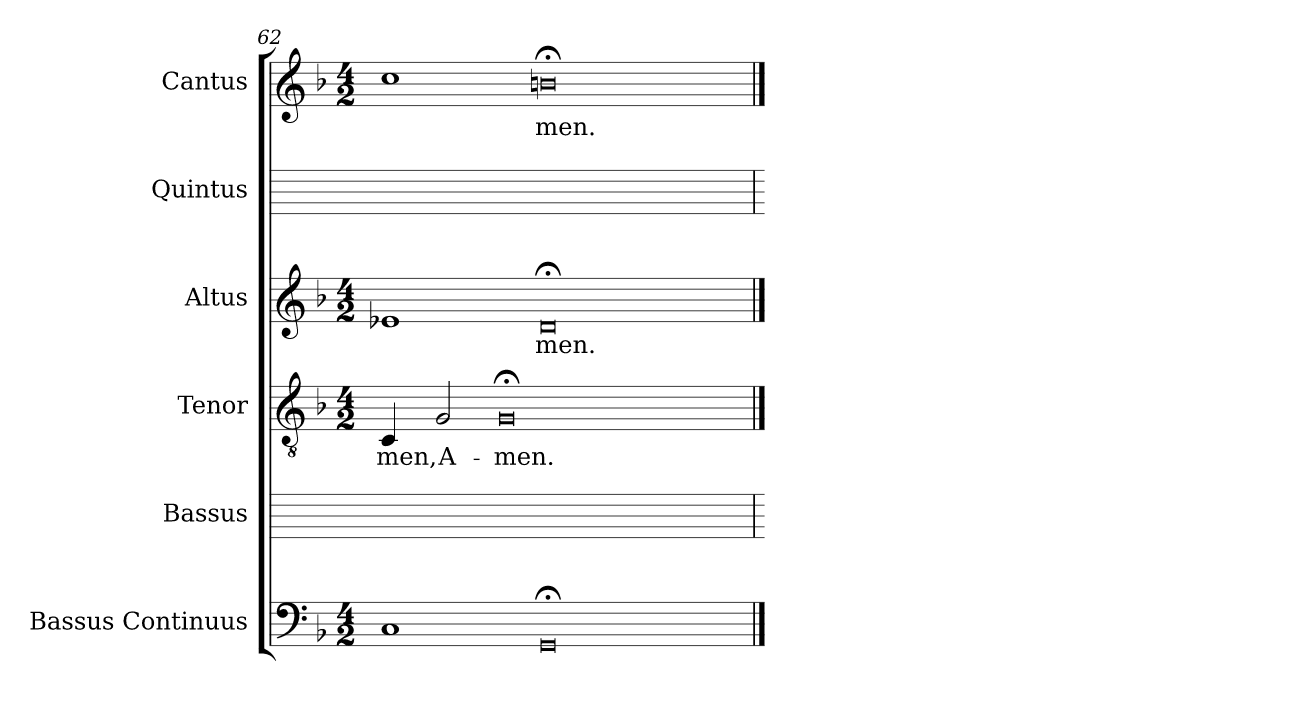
**kern	**kern	**kern	**text	**kern	**text	**kern	**kern	**text
*part6	*part5	*part4	*part4	*part3	*part3	*part2	*part1	*part1
*staff6	*staff5	*staff4	*staff4	*staff3	*staff3	*staff2	*staff1	*staff1
*I"Bassus Continuus	*I"Bassus	*I"Tenor	*	*I"Altus	*	*I"Quintus	*I"Cantus	*
*I'Bassus Continuus	*I'Bassus	*I'Tenor	*	*I'Altus	*	*I'Quintus	*I'Cantus	*
*clefF4	*	*clefGv2	*	*clefG2	*	*	*clefG2	*
*k[b-]	*	*k[b-]	*	*k[b-]	*	*	*k[b-]	*
*F:	*	*F:	*	*F:	*	*	*F:	*
*M4/2	*	*M4/2	*	*M4/2	*	*	*M4/2	*
=62	=62	=62	=62	=62	=62	=62	=62	=62
!	!	!	!LO:LY:b	!	!	!	!	!
1C	4ryy	4C	men,	1e-X	.	4ryy	1cc	.
!	!	!	!LO:LY:b	!	!	!	!	!
.	0ryy	2G	A-	.	.	0ryy	.	.
!	!	!	!LO:LY:b	!	!	!	!	!
.	.	0G;<	-men.	.	.	.	.	.
!	!	!	!	!	!LO:LY:b	!	!	!LO:LY:b
0GG;<	.	.	.	0d;<	men.	.	0bn;<	men.
.	2.ryy	.	.	.	.	2.ryy	.	.
.	.	4ryy	.	.	.	.	.	.
==	=	==	==	==	==	=	==	==
*-	*-	*-	*-	*-	*-	*-	*-	*-
